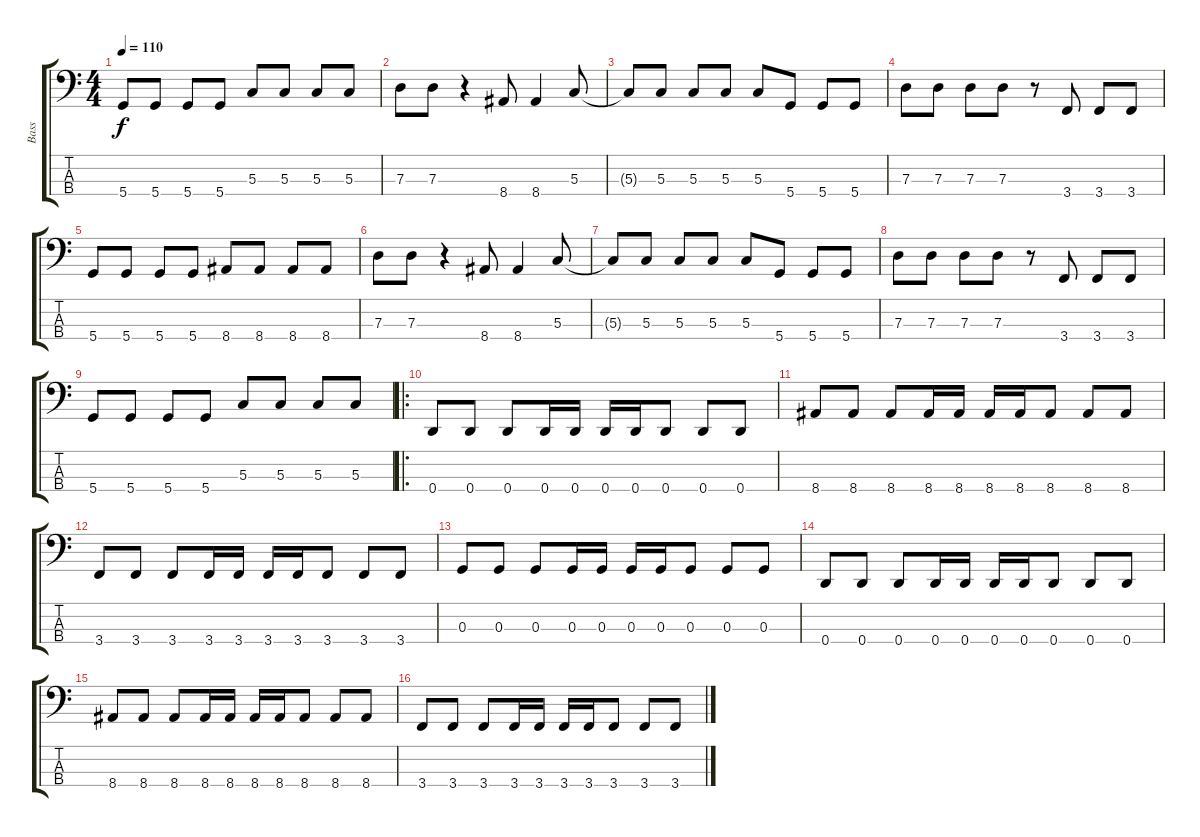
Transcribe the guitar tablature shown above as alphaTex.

\track ("Bass" "Bass") {instrument electricbassfinger}
\staff {score tabs}
\tuning (F2 C2 G1 D1) {hide}
\ts (4 4)
\tempo 110
\clef f4
\ks c
5.4.8{dy f} 5.4.8 5.4.8 5.4.8 5.3.8 5.3.8 5.3.8 5.3.8 |
7.3.8 7.3.8 r.4 8.4.8 8.4.4 5.3.8 |
5.3{t}.8 5.3.8 5.3.8 5.3.8 5.3.8 5.4.8 5.4.8 5.4.8 |
7.3.8 7.3.8 7.3.8 7.3.8 r.8 3.4.8 3.4.8 3.4.8 |
5.4.8 5.4.8 5.4.8 5.4.8 8.4.8 8.4.8 8.4.8 8.4.8 |
7.3.8 7.3.8 r.4 8.4.8 8.4.4 5.3.8 |
5.3{t}.8 5.3.8 5.3.8 5.3.8 5.3.8 5.4.8 5.4.8 5.4.8 |
7.3.8 7.3.8 7.3.8 7.3.8 r.8 3.4.8 3.4.8 3.4.8 |
5.4.8 5.4.8 5.4.8 5.4.8 5.3.8 5.3.8 5.3.8 5.3.8 |
\ro
0.4.8 0.4.8 0.4.8 0.4.16 0.4.16 0.4.16 0.4.16 0.4.8 0.4.8 0.4.8 |
8.4.8 8.4.8 8.4.8 8.4.16 8.4.16 8.4.16 8.4.16 8.4.8 8.4.8 8.4.8 |
3.4.8 3.4.8 3.4.8 3.4.16 3.4.16 3.4.16 3.4.16 3.4.8 3.4.8 3.4.8 |
0.3.8 0.3.8 0.3.8 0.3.16 0.3.16 0.3.16 0.3.16 0.3.8 0.3.8 0.3.8 |
0.4.8 0.4.8 0.4.8 0.4.16 0.4.16 0.4.16 0.4.16 0.4.8 0.4.8 0.4.8 |
8.4.8 8.4.8 8.4.8 8.4.16 8.4.16 8.4.16 8.4.16 8.4.8 8.4.8 8.4.8 |
3.4.8 3.4.8 3.4.8 3.4.16 3.4.16 3.4.16 3.4.16 3.4.8 3.4.8 3.4.8
